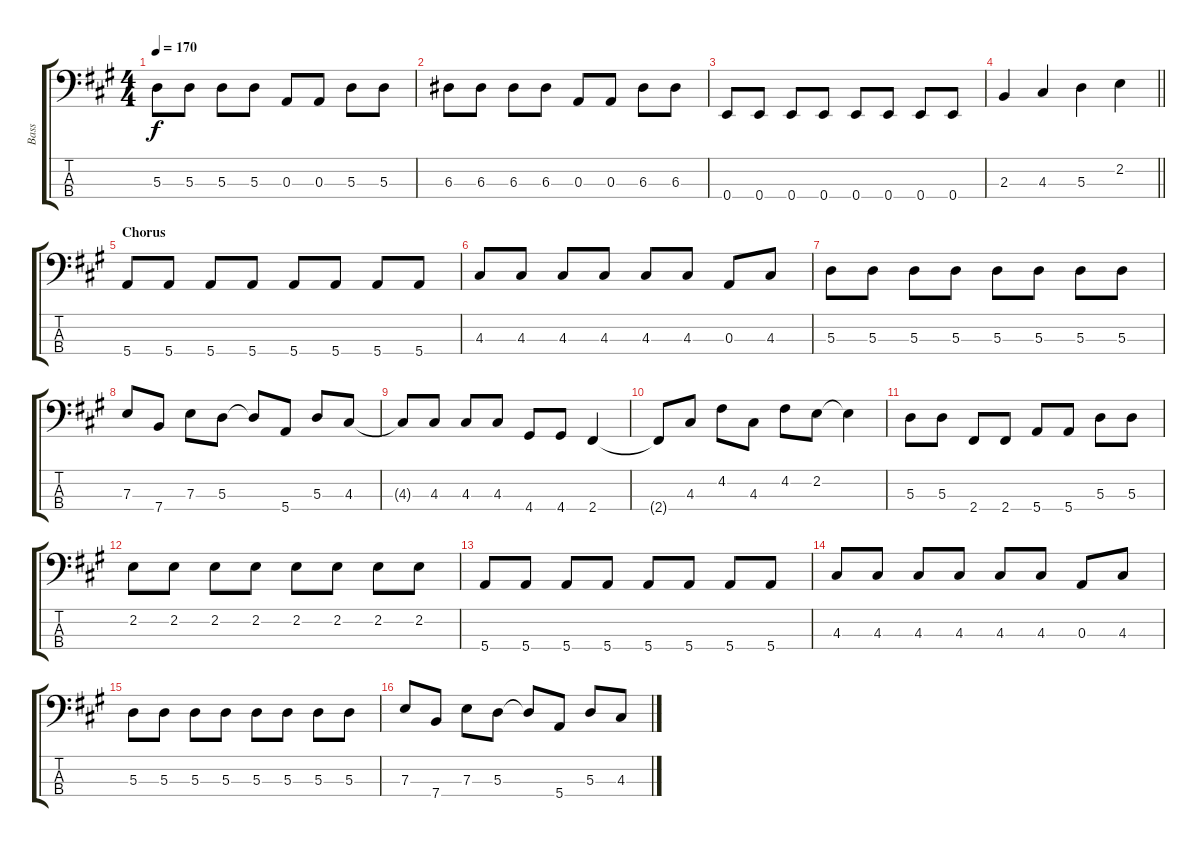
\track ("Bass" "Bass") {instrument electricbassfinger}
\staff {score tabs}
\tuning (G2 D2 A1 E1) {hide}
\ts (4 4)
\tempo 170
\clef f4
\ks a
5.3.8{dy f} 5.3.8 5.3.8 5.3.8 0.3.8 0.3.8 5.3.8 5.3.8 |
6.3.8 6.3.8 6.3.8 6.3.8 0.3.8 0.3.8 6.3.8 6.3.8 |
0.4.8 0.4.8 0.4.8 0.4.8 0.4.8 0.4.8 0.4.8 0.4.8 |
\barLineRight lightlight
2.3.4 4.3.4 5.3.4 2.2.4 |
\section ("" "Chorus")
5.4.8 5.4.8 5.4.8 5.4.8 5.4.8 5.4.8 5.4.8 5.4.8 |
4.3.8 4.3.8 4.3.8 4.3.8 4.3.8 4.3.8 0.3.8 4.3.8 |
5.3.8 5.3.8 5.3.8 5.3.8 5.3.8 5.3.8 5.3.8 5.3.8 |
7.3.8 7.4.8 7.3.8 5.3.8 5.3{t}.8 5.4.8 5.3.8 4.3.8 |
4.3{t}.8 4.3.8 4.3.8 4.3.8 4.4.8 4.4.8 2.4.4 |
2.4{t}.8 4.3.8 4.2.8 4.3.8 4.2.8 2.2.8 2.2{t}.4 |
5.3.8 5.3.8 2.4.8 2.4.8 5.4.8 5.4.8 5.3.8 5.3.8 |
2.2.8 2.2.8 2.2.8 2.2.8 2.2.8 2.2.8 2.2.8 2.2.8 |
5.4.8 5.4.8 5.4.8 5.4.8 5.4.8 5.4.8 5.4.8 5.4.8 |
4.3.8 4.3.8 4.3.8 4.3.8 4.3.8 4.3.8 0.3.8 4.3.8 |
5.3.8 5.3.8 5.3.8 5.3.8 5.3.8 5.3.8 5.3.8 5.3.8 |
7.3.8 7.4.8 7.3.8 5.3.8 5.3{t}.8 5.4.8 5.3.8 4.3.8
